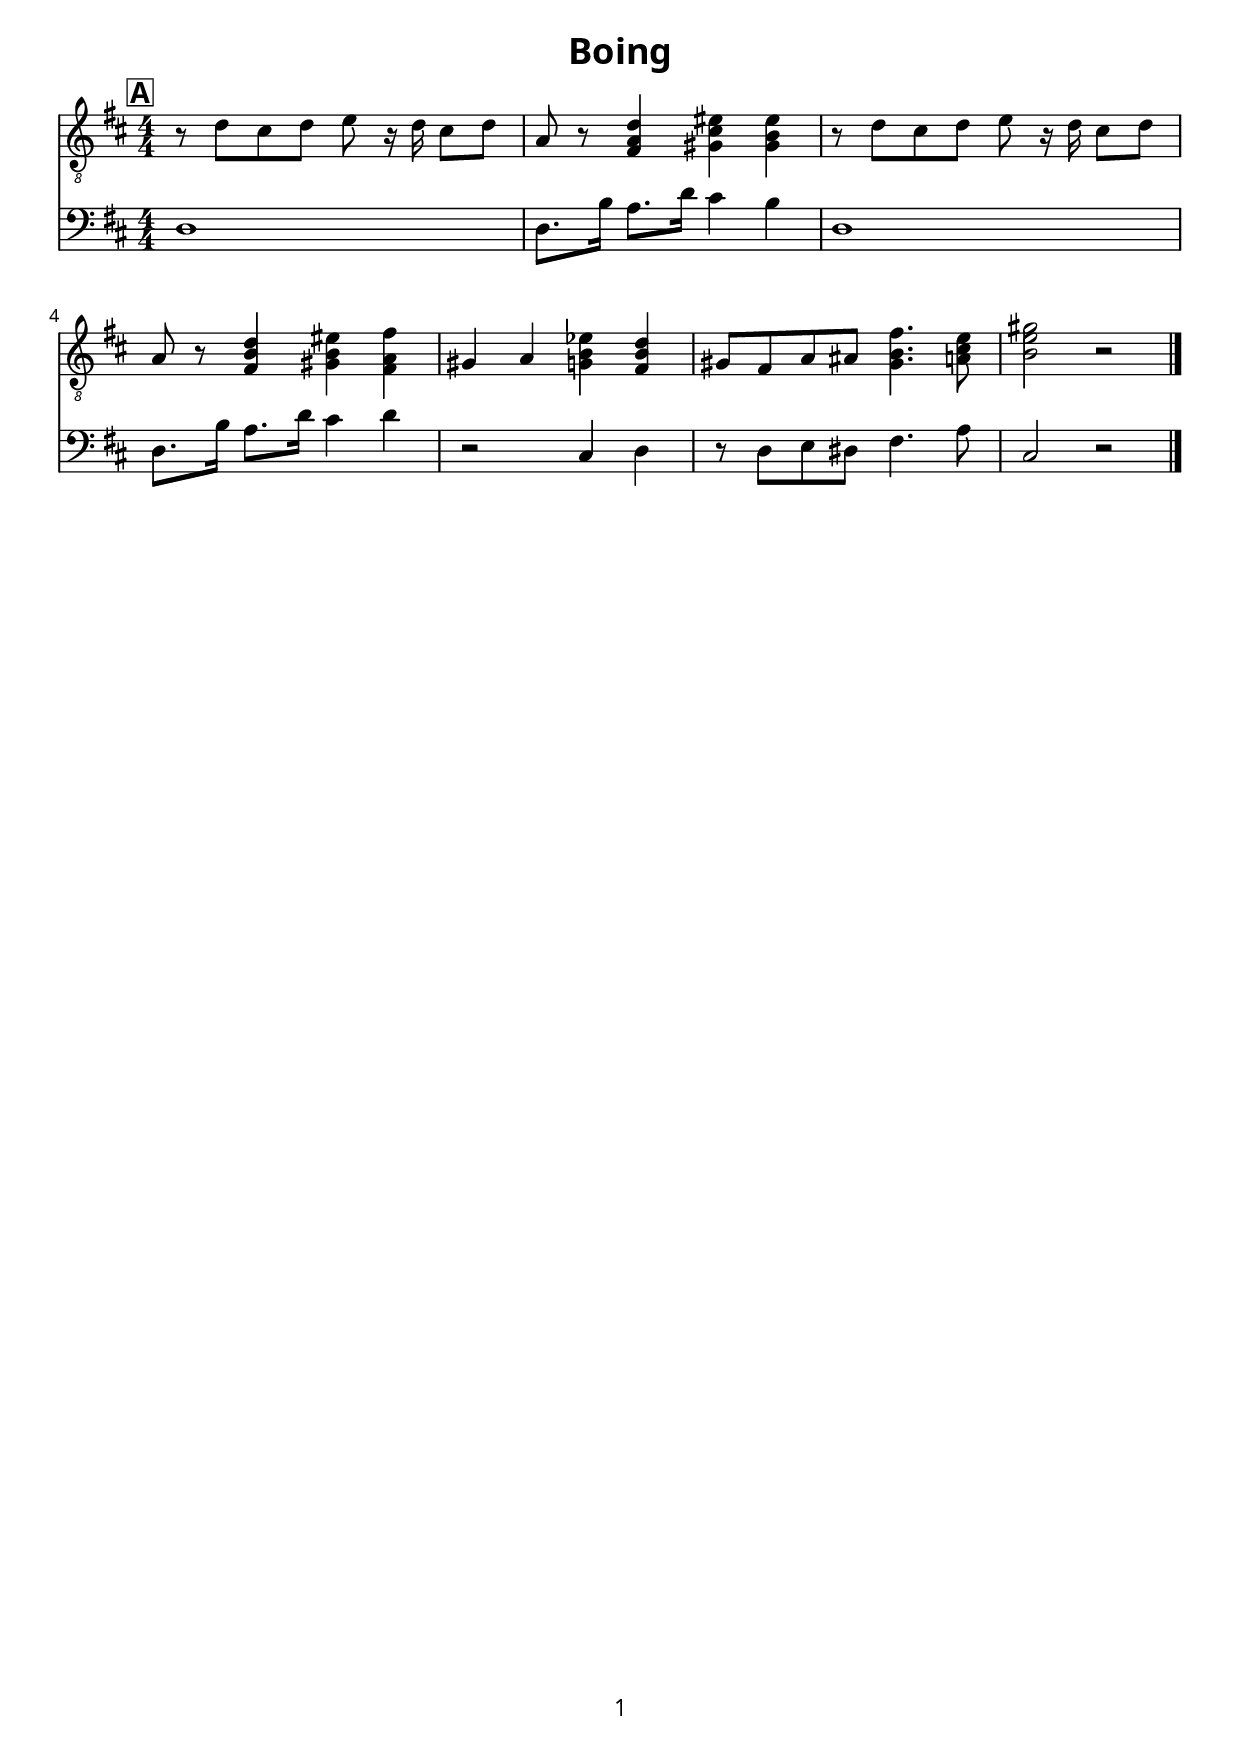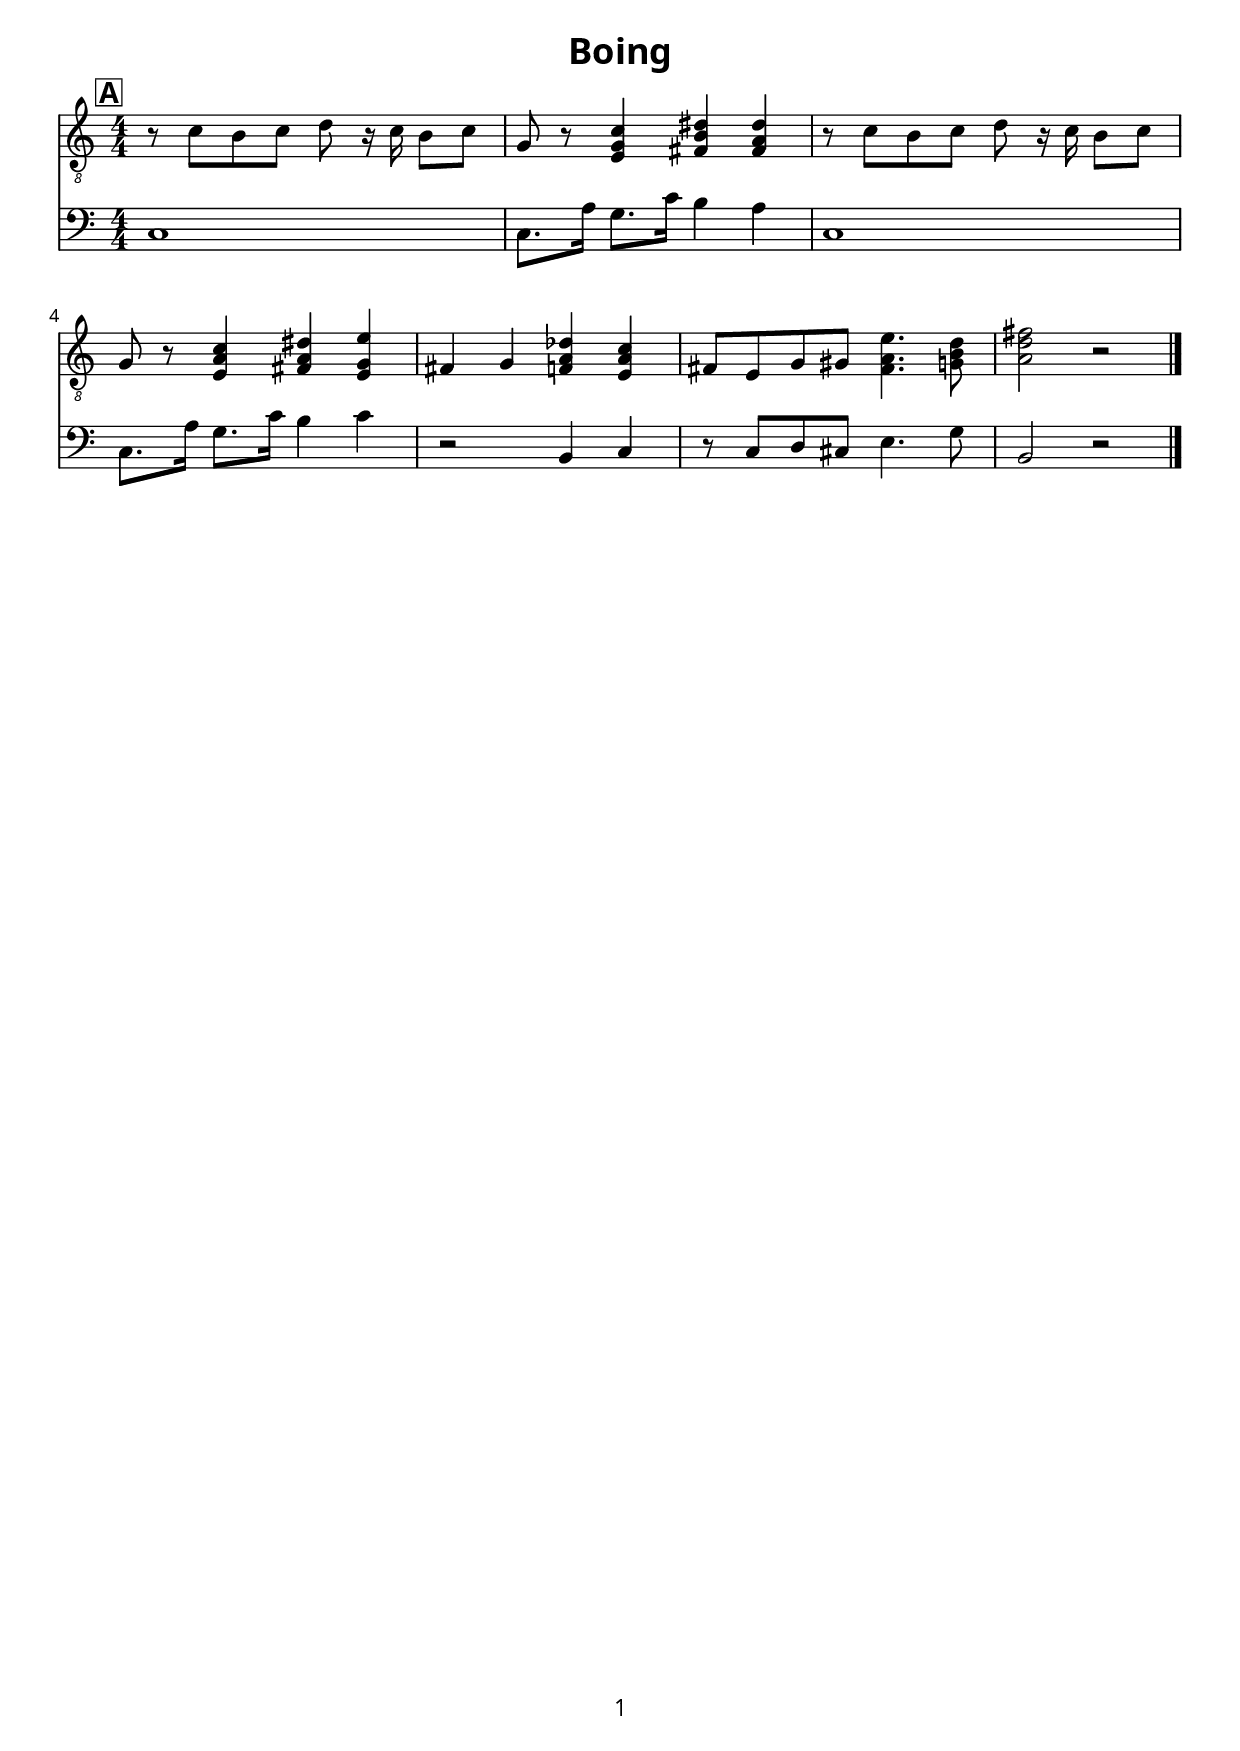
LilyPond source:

% {{{ PARAMETRI
  myTitle = "Boing"
  mySubTitle = ""
  myKey = \key c \major
  myTime = \time 4/4 
  myTempo =  #(ly:make-moment 190 4)
% }}}

% INTESTAZIONE {{{
\version "2.18.2"

\header {
  title = \myTitle
  composer = \mySubTitle
}

\paper{
  print-first-page-number = ##t
  oddHeaderMarkup = \markup \null
  evenHeaderMarkup = \markup \null
  oddFooterMarkup = \markup {
    \fill-line {
      \on-the-fly \print-page-number-check-first
      \fromproperty #'page:page-number-string
    }
  }
  evenFooterMarkup = \oddFooterMarkup
  #(set-global-staff-size 10)
  myStaffSize = #20
  fonts = #(make-pango-font-tree
  "FontAwesome"
  "FontAwesome"
  "FontAwesome"
  (/ myStaffSize 20))
}

global = {
  \myKey
  \numericTimeSignature
  \myTime
  \set Score.markFormatter = #format-mark-box-alphabet
}
\layout { indent = #0 }
trip = #(define-music-function (parser location m1 m2 m3) 
  (ly:music? ly:music? ly:music?)
  "Triplets"             
  #{ \tuplet 3/2 { $m1 $m2 $m3 } #})
%}}}

% {{{ PARTE A
  temaA = {
      r8 c b c d r16 c b8 c | 
      g8 r <e g c>4 <fis b dis>4 <fis a dis>4 |
      r8 c' b c d r16 c b8 c | 
      g8 r <e a c>4 <fis a dis>4 <e g e'>4 |
      fis4 g <f a des> <e a c> | 
      fis8 e g gis <fis a e'>4. <g b d>8 |
      <a d fis>2 r2 |
  }

  accordiA = \chordmode{
    s1 | s1 | s1 | s1 | s1 | s1 | s1 |
  }

  bassoA = {
    c1 | c8. a'16 g8. c16 b4 a |
    c,1 | c8. a'16 g8. c16 b4 c |
    r2 b,4 c | r8 c d cis e4. g8 | b,2 r2 |
  }
% }}}

% SCORE {{{
tema = \relative c' {
  \mark \default
  \temaA \break
  \bar "|."
}

chordsPart ={
  \new ChordNames {
    \set chordChanges = ##t
    \accordiA
  }
}

bassoPart = \new Staff {
  \clef "bass"
  \global
  \relative c {\bassoA}
}

temaPart = \new Staff \with {
  instrumentName = ""
  midiInstrument = "piano"
} { \clef "treble_8" \global \tema }

scoreContent = << 
  \chordsPart
  \temaPart
  \bassoPart
>>
%}}}

% {{{ BOOKS
  \book{
    \bookOutputSuffix "C"
    \score {
      \scoreContent
      \layout {}
      \midi { \context { \Score tempoWholesPerMinute = #(ly:make-moment 190 4) } }
    }
  }

  \book{
    \bookOutputSuffix "Bb"
    \score { \transpose c d {\scoreContent} }
  }
% }}}
